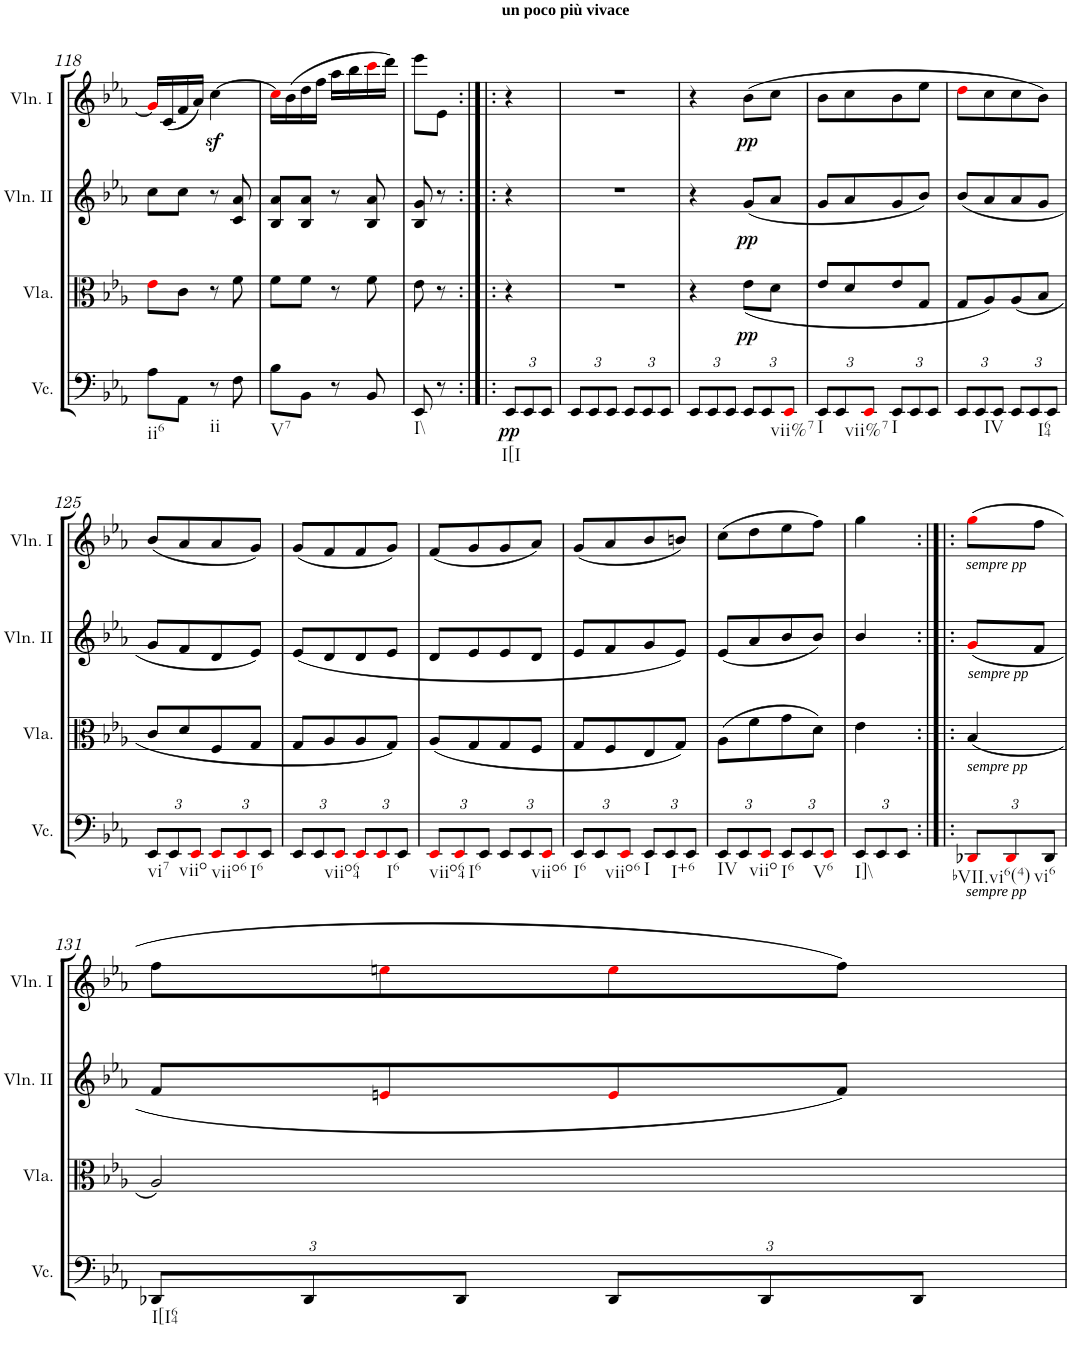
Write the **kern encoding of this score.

**kern	**dynam	**kern	**dynam	**kern	**dynam	**kern	**dynam
*part4	*part4	*part3	*part3	*part2	*part2	*part1	*part1
*staff4	*staff4	*staff3	*staff3	*staff2	*staff2	*staff1	*staff1
*I"Violoncello	*	*I"Viola	*	*I"Violin II	*	*I"Violin I	*
*I'Vc.	*	*I'Vla.	*	*I'Vln. II	*	*I'Vln. I	*
!!LO:PB:g=z
*clefF4	*	*clefC3	*	*clefG2	*	*clefG2	*
*k[b-e-a-]	*	*k[b-e-a-]	*	*k[b-e-a-]	*	*k[b-e-a-]	*
*M2/4	*	*M2/4	*	*M2/4	*	*M2/4	*
=118	=118	=118	=118	=118	=118	=118	=118
!LO:TX:b:t=ii6	!	!	!	!	!	!	!
8A-\L	.	8e-i\L	.	8cc\L	.	16gi/LL]	.
.	.	.	.	.	.	(16c/	.
8AA-\J	.	8c\J	.	8cc\J	.	16f/	.
.	.	.	.	.	.	16a-/JJ)	.
!LO:TX:b:t=ii	!	!	!	!	!	!	!
8r	.	8r	.	8r	.	[4ccz<\	.
8F\	.	8f\	.	8c/ 8a-/	.	.	.
=119	=119	=119	=119	=119	=119	=119	=119
!LO:TX:b:t=V7	!	!	!	!	!	!	!
8B-\L	.	8f\L	.	8B-/ 8a-/L	.	16cci\LL]	.
.	.	.	.	.	.	(16b-\	.
8BB-\J	.	8f\J	.	8B-/ 8a-/J	.	16dd\	.
.	.	.	.	.	.	16ff\JJ	.
8r	.	8r	.	8r	.	16aa-\LL	.
.	.	.	.	.	.	16bb-\	.
8BB-/	.	8f\	.	8B-/ 8a-/	.	16ccci\	.
.	.	.	.	.	.	16ddd\JJ)	.
=120	=120	=120	=120	=120	=120	=120	=120
!LO:TX:b:t=I\\	!	!	!	!	!	!	!
8EE-/	.	8e-\	.	8B-/ 8g/	.	8eee-\L	.
8r	.	8r	.	8r	.	8e-\J	.
=120X12:|!|:	=120X12:|!|:	=120X12:|!|:	=120X12:|!|:	=120X12:|!|:	=120X12:|!|:	=120X12:|!|:	=120X12:|!|:
*Xbrackettup	*	*	*	*	*	*	*
!	!	!	!	!	!	!LO:TX:a:B:t=un poco più vivace	!
!LO:TX:b:t=I[I	!	!	!	!	!	!	!
!	!LO:DY:b	!	!	!	!	!	!
12EE-/L	pp	4r	.	4r	.	4r	.
12EE-/	.	.	.	.	.	.	.
12EE-/J	.	.	.	.	.	.	.
=121	=121	=121	=121	=121	=121	=121	=121
12EE-/L	.	2r	.	2r	.	2r	.
12EE-/	.	.	.	.	.	.	.
12EE-/J	.	.	.	.	.	.	.
12EE-/L	.	.	.	.	.	.	.
12EE-/	.	.	.	.	.	.	.
12EE-/J	.	.	.	.	.	.	.
=122	=122	=122	=122	=122	=122	=122	=122
12EE-/L	.	4r	.	4r	.	4r	.
12EE-/	.	.	.	.	.	.	.
12EE-/J	.	.	.	.	.	.	.
!	!	!	!LO:DY:b	!	!LO:DY:b	!	!LO:DY:b
12EE-/L	.	(<8e-\L	pp	(8g/L	pp	(>8b-\L	pp
!LO:TX:b:t=vii%7	!	!	!	!	!	!	!
12EE-/	.	.	.	.	.	.	.
.	.	8d\J	.	8a-/J	.	8cc\J	.
12EE-i/J	.	.	.	.	.	.	.
=123	=123	=123	=123	=123	=123	=123	=123
!LO:TX:b:t=I	!	!	!	!	!	!	!
12EE-/L	.	8e-/L	.	8g/L	.	8b-\L	.
!LO:TX:b:t=vii%7	!	!	!	!	!	!	!
12EE-/	.	.	.	.	.	.	.
.	.	8d/	.	8a-/	.	8cc\	.
12EE-i/J	.	.	.	.	.	.	.
!LO:TX:b:t=I	!	!	!	!	!	!	!
12EE-/L	.	8e-/	.	8g/	.	8b-\	.
12EE-/	.	.	.	.	.	.	.
.	.	8G/J	.	8b-/J)	.	8ee-\J	.
12EE-/J	.	.	.	.	.	.	.
=124	=124	=124	=124	=124	=124	=124	=124
12EE-/L	.	8G/L	.	(<8b-/L	.	8ddi\L	.
!LO:TX:b:t=IV	!	!	!	!	!	!	!
12EE-/	.	.	.	.	.	.	.
.	.	8A-/)	.	8a-/	.	8cc\	.
12EE-/J	.	.	.	.	.	.	.
12EE-/L	.	(<8A-/	.	8a-/	.	8cc\	.
!LO:TX:b:t=I64	!	!	!	!	!	!	!
12EE-/	.	.	.	.	.	.	.
.	.	8B-/J	.	8g/J	.	8b-\J)	.
12EE-/J	.	.	.	.	.	.	.
!!LO:LB:g=z
=125	=125	=125	=125	=125	=125	=125	=125
!LO:TX:b:t=vi7	!	!	!	!	!	!	!
12EE-/L	.	8c/L	.	8g/L	.	(8b-/L	.
!LO:TX:b:t=viio	!	!	!	!	!	!	!
12EE-/	.	.	.	.	.	.	.
.	.	8d/	.	8f/	.	8a-/	.
12EE-i/J	.	.	.	.	.	.	.
!LO:TX:b:t=viio6	!	!	!	!	!	!	!
12EE-i/L	.	8F/	.	8d/	.	8a-/	.
!LO:TX:b:t=I6	!	!	!	!	!	!	!
12EE-i/	.	.	.	.	.	.	.
.	.	8G/J	.	8e-/J)	.	8g/J)	.
12EE-/J	.	.	.	.	.	.	.
=126	=126	=126	=126	=126	=126	=126	=126
12EE-/L	.	8G/L	.	(<8e-/L	.	(8g/L	.
!LO:TX:b:t=viio64	!	!	!	!	!	!	!
12EE-/	.	.	.	.	.	.	.
.	.	8A-/	.	8d/	.	8f/	.
12EE-i/J	.	.	.	.	.	.	.
12EE-i/L	.	8A-/	.	8d/	.	8f/	.
!LO:TX:b:t=I6	!	!	!	!	!	!	!
12EE-i/	.	.	.	.	.	.	.
.	.	8G/J)	.	8e-/J	.	8g/J)	.
12EE-/J	.	.	.	.	.	.	.
=127	=127	=127	=127	=127	=127	=127	=127
!LO:TX:b:t=viio64	!	!	!	!	!	!	!
12EE-i/L	.	(<8A-/L	.	8d/L	.	(8f/L	.
!LO:TX:b:t=I6	!	!	!	!	!	!	!
12EE-i/	.	.	.	.	.	.	.
.	.	8G/	.	8e-/	.	8g/	.
12EE-/J	.	.	.	.	.	.	.
12EE-/L	.	8G/	.	8e-/	.	8g/	.
!LO:TX:b:t=viio6	!	!	!	!	!	!	!
12EE-/	.	.	.	.	.	.	.
.	.	8F/J	.	8d/J	.	8a-/J)	.
12EE-i/J	.	.	.	.	.	.	.
=128	=128	=128	=128	=128	=128	=128	=128
!LO:TX:b:t=I6	!	!	!	!	!	!	!
12EE-/L	.	8G/L	.	8e-/L	.	(8g/L	.
!LO:TX:b:t=viio6	!	!	!	!	!	!	!
12EE-/	.	.	.	.	.	.	.
.	.	8F/	.	8f/	.	8a-/	.
12EE-i/J	.	.	.	.	.	.	.
!LO:TX:b:t=I	!	!	!	!	!	!	!
12EE-/L	.	8E-/	.	8g/	.	8b-/	.
!LO:TX:b:t=I+6	!	!	!	!	!	!	!
12EE-/	.	.	.	.	.	.	.
.	.	8G/J)	.	8e-/J)	.	8bn/J)	.
12EE-/J	.	.	.	.	.	.	.
=129	=129	=129	=129	=129	=129	=129	=129
!LO:TX:b:t=IV	!	!	!	!	!	!	!
12EE-/L	.	(8A-\L	.	(8e-/L	.	(8cc\L	.
!LO:TX:b:t=viio	!	!	!	!	!	!	!
12EE-/	.	.	.	.	.	.	.
.	.	8f\	.	8a-/	.	8dd\	.
12EE-i/J	.	.	.	.	.	.	.
!LO:TX:b:t=I6	!	!	!	!	!	!	!
12EE-/L	.	8g\	.	8b-/	.	8ee-\	.
!LO:TX:b:t=V6	!	!	!	!	!	!	!
12EE-/	.	.	.	.	.	.	.
.	.	8d\J)	.	8b-/J)	.	8ff\J)	.
12EE-i/J	.	.	.	.	.	.	.
=130	=130	=130	=130	=130	=130	=130	=130
!LO:TX:b:t=I]\\	!	!	!	!	!	!	!
12EE-/L	.	4e-\	.	4b-/	.	4gg\	.
12EE-/	.	.	.	.	.	.	.
12EE-/J	.	.	.	.	.	.	.
=130X13:|!|:	=130X13:|!|:	=130X13:|!|:	=130X13:|!|:	=130X13:|!|:	=130X13:|!|:	=130X13:|!|:	=130X13:|!|:
!	!	!	!	!	!	!LO:TX:b:i:t=sempre pp	!
!	!	!	!	!LO:TX:b:i:t=sempre pp	!	!	!
!	!	!LO:TX:b:i:t=sempre pp	!	!	!	!	!
!LO:TX:b:i:t=sempre pp	!	!	!	!	!	!	!
!LO:TX:b:t=bVII.vi6(4)	!	!	!	!	!	!	!
12DD-Xi/L	.	(4B-/	.	(8gi/L	.	(8ggi\L	.
!LO:TX:b:t=vi6	!	!	!	!	!	!	!
12DD-i/	.	.	.	.	.	.	.
.	.	.	.	8f/J	.	8ff\J	.
12DD-/J	.	.	.	.	.	.	.
!!LO:LB:g=z
=131	=131	=131	=131	=131	=131	=131	=131
!LO:TX:b:t=I[I64	!	!	!	!	!	!	!
12DD-X/L	.	2A-/)	.	8f/L	.	8ff\L	.
12DD-/	.	.	.	.	.	.	.
.	.	.	.	8eni/	.	8eeni\	.
12DD-/J	.	.	.	.	.	.	.
12DD-/L	.	.	.	8ei/	.	8eei\	.
12DD-/	.	.	.	.	.	.	.
.	.	.	.	8f/J)	.	8ff\J)	.
12DD-/J	.	.	.	.	.	.	.
=	=	=	=	=	=	=	=
*-	*-	*-	*-	*-	*-	*-	*-
